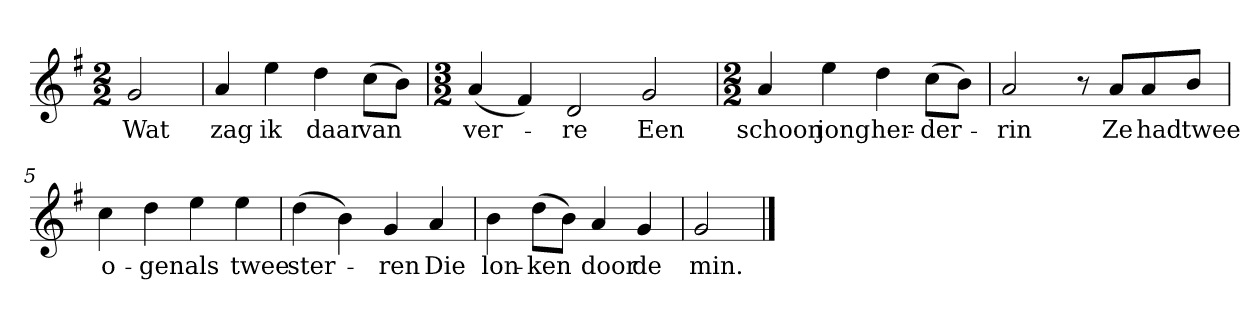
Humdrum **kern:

**kern	**text
*part1	*part1
*staff1	*staff1
*clefG2	*
*k[f#]	*
*G:	*
*M2/2	*
*MM120	*
=	=
2g	Wat
=1	=1
4a	zag
4ee	ik
4dd	daar
(8cc\L	van
8b\J)	.
=2	=2
*M3/2	*
(4a	ver-
4f#)	.
2d	-re
2g	Een
=3	=3
*M2/2	*
4a	schoon
4ee	jong
4dd	her-
(8cc\L	-der-
8b\J)	.
=4	=4
2a	-rin
8r	.
8a/L	Ze
8a/	had
8b/J	twee
=5	=5
4cc	o-
4dd	-gen
4ee	als
4ee	twee
=6	=6
(4dd	ster-
4b)	.
4g	-ren
4a	Die
=7	=7
4b	lon-
(8dd\L	-ken
8b\J)	.
4a	door
4g	de
=8	=8
2g	min.
==	==
*-	*-
